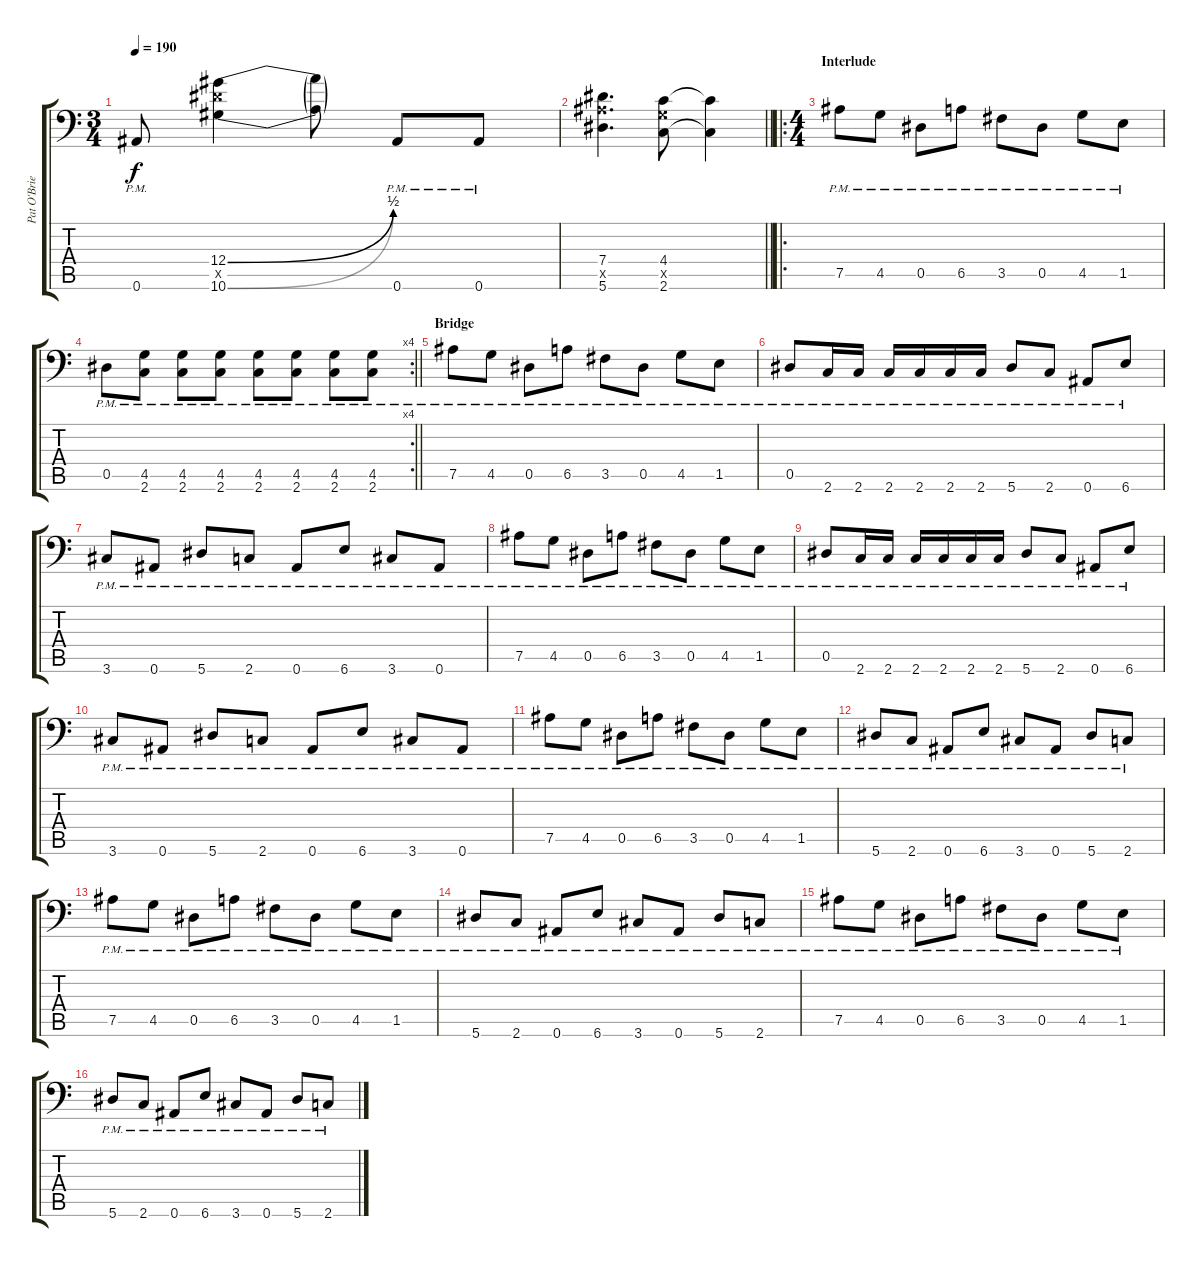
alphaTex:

\track ("Pat O'Brien" "Pat O'Brie") {instrument distortionguitar}
\staff {score tabs}
\tuning (Bb3 F3 Db3 Ab2 Eb2 Bb1) {hide}
\ts (3 4)
\tempo 190
\clef f4
\ks c
0.6{pm}.8{dy f} (12.4{be (bend 0 0 60 2)} 12.5{x} 10.6{be (bend 0 0 60 2)}).4 (12.4{t} 10.6{t}).8 0.6{pm}.8 0.6{pm}.8 |
\barLineRight lightlight
(7.4 7.5{x} 5.6).4{d} (4.4 4.5{x} 2.6).8 (4.4{t} 2.6{t}).4 |
\ro
\ts (4 4)
\section ("" "Interlude")
7.5{pm}.8 4.5{pm}.8 0.5{pm}.8 6.5{pm}.8 3.5{pm}.8 0.5{pm}.8 4.5{pm}.8 1.5{pm}.8 |
\rc 4
\barLineRight lightlight
0.5{pm}.8 (4.5{pm} 2.6{pm}).8 (4.5{pm} 2.6{pm}).8 (4.5{pm} 2.6{pm}).8 (4.5{pm} 2.6{pm}).8 (4.5{pm} 2.6{pm}).8 (4.5{pm} 2.6{pm}).8 (4.5{pm} 2.6{pm}).8 |
\section ("" "Bridge")
7.5{pm}.8 4.5{pm}.8 0.5{pm}.8 6.5{pm}.8 3.5{pm}.8 0.5{pm}.8 4.5{pm}.8 1.5{pm}.8 |
0.5{pm}.8 2.6{pm}.16 2.6{pm}.16 2.6{pm}.16 2.6{pm}.16 2.6{pm}.16 2.6{pm}.16 5.6{pm}.8 2.6{pm}.8 0.6{pm}.8 6.6{pm}.8 |
3.6{pm}.8 0.6{pm}.8 5.6{pm}.8 2.6{pm}.8 0.6{pm}.8 6.6{pm}.8 3.6{pm}.8 0.6{pm}.8 |
7.5{pm}.8 4.5{pm}.8 0.5{pm}.8 6.5{pm}.8 3.5{pm}.8 0.5{pm}.8 4.5{pm}.8 1.5{pm}.8 |
0.5{pm}.8 2.6{pm}.16 2.6{pm}.16 2.6{pm}.16 2.6{pm}.16 2.6{pm}.16 2.6{pm}.16 5.6{pm}.8 2.6{pm}.8 0.6{pm}.8 6.6{pm}.8 |
3.6{pm}.8 0.6{pm}.8 5.6{pm}.8 2.6{pm}.8 0.6{pm}.8 6.6{pm}.8 3.6{pm}.8 0.6{pm}.8 |
7.5{pm}.8 4.5{pm}.8 0.5{pm}.8 6.5{pm}.8 3.5{pm}.8 0.5{pm}.8 4.5{pm}.8 1.5{pm}.8 |
5.6{pm}.8 2.6{pm}.8 0.6{pm}.8 6.6{pm}.8 3.6{pm}.8 0.6{pm}.8 5.6{pm}.8 2.6{pm}.8 |
7.5{pm}.8 4.5{pm}.8 0.5{pm}.8 6.5{pm}.8 3.5{pm}.8 0.5{pm}.8 4.5{pm}.8 1.5{pm}.8 |
5.6{pm}.8 2.6{pm}.8 0.6{pm}.8 6.6{pm}.8 3.6{pm}.8 0.6{pm}.8 5.6{pm}.8 2.6{pm}.8 |
7.5{pm}.8 4.5{pm}.8 0.5{pm}.8 6.5{pm}.8 3.5{pm}.8 0.5{pm}.8 4.5{pm}.8 1.5{pm}.8 |
5.6{pm}.8 2.6{pm}.8 0.6{pm}.8 6.6{pm}.8 3.6{pm}.8 0.6{pm}.8 5.6{pm}.8 2.6{pm}.8
